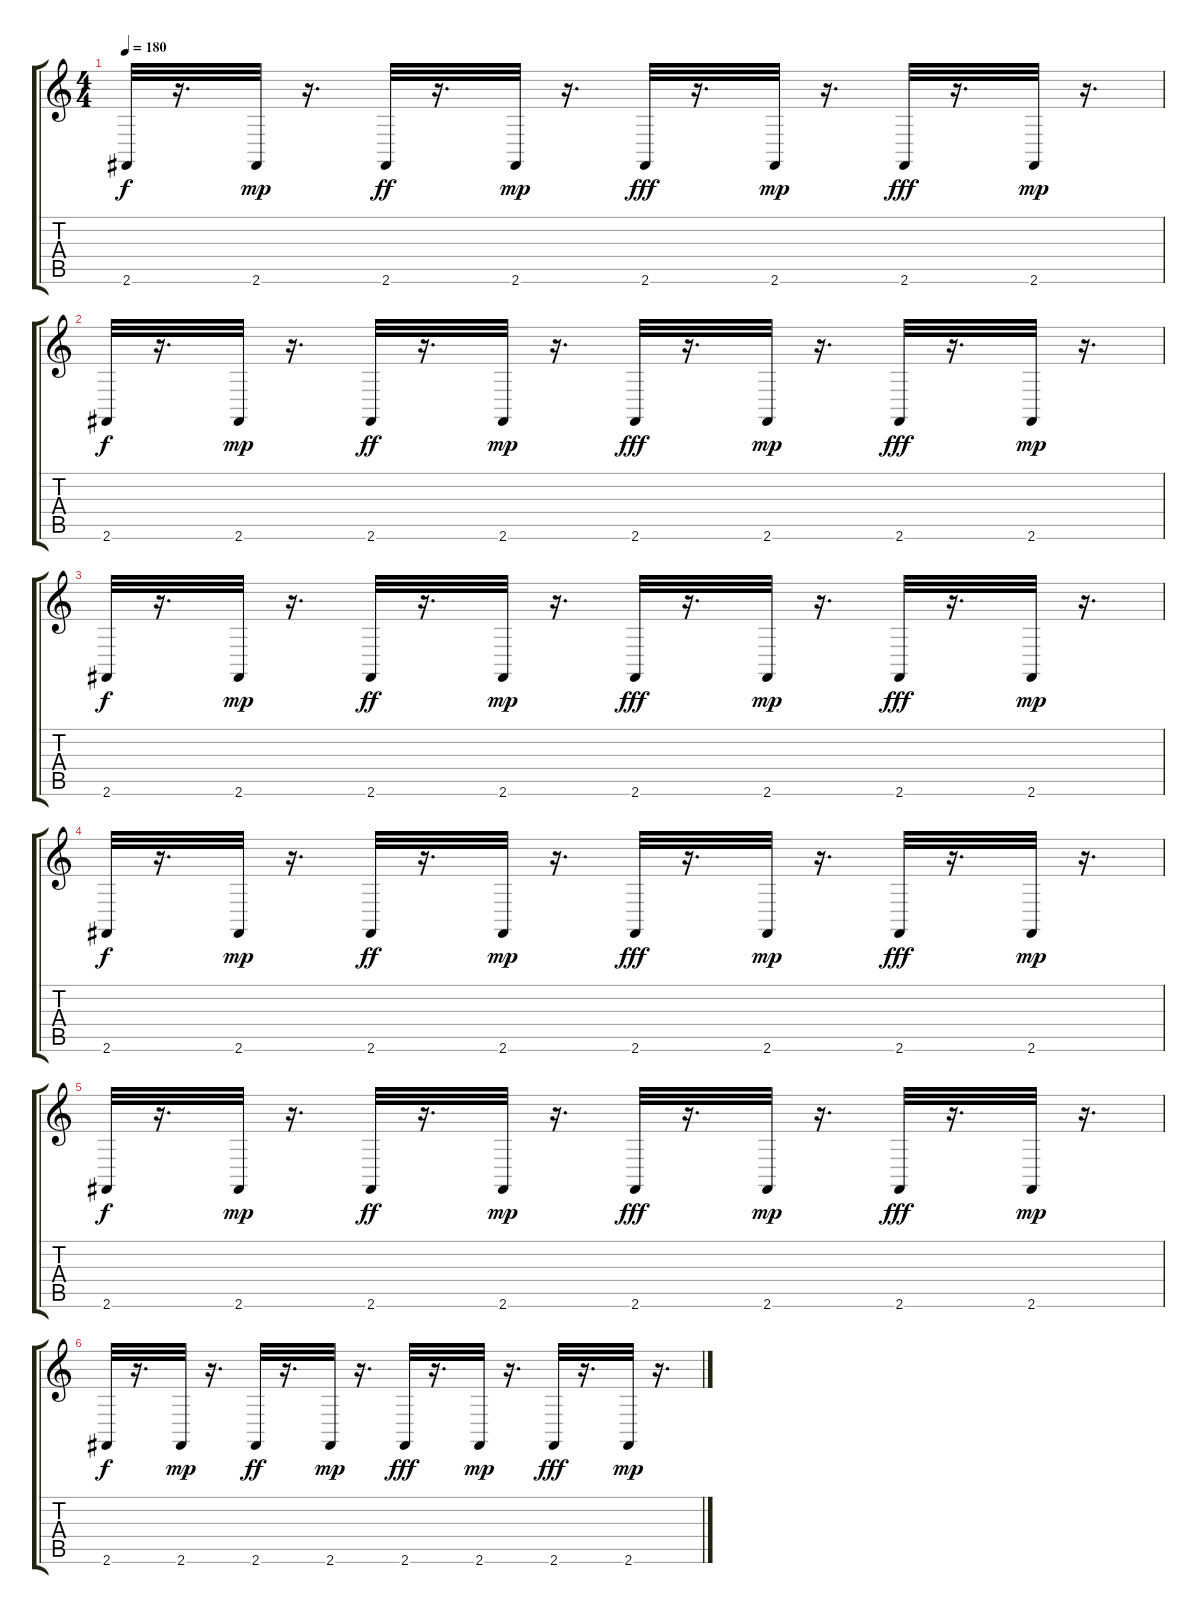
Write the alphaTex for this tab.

\track "" {instrument acousticgrandpiano}
\staff {score tabs}
\tuning (E4 B3 G3 D3 A2 E2) {hide}
\ts (4 4)
\tempo 180
\clef g2
\ks c
2.6.32{dy f} r.16{d} 2.6.32{dy mp} r.16{d} 2.6.32{dy ff} r.16{d} 2.6.32{dy mp} r.16{d} 2.6.32{dy fff} r.16{d} 2.6.32{dy mp} r.16{d} 2.6.32{dy fff} r.16{d} 2.6.32{dy mp} r.16{d} |
2.6.32{dy f} r.16{d} 2.6.32{dy mp} r.16{d} 2.6.32{dy ff} r.16{d} 2.6.32{dy mp} r.16{d} 2.6.32{dy fff} r.16{d} 2.6.32{dy mp} r.16{d} 2.6.32{dy fff} r.16{d} 2.6.32{dy mp} r.16{d} |
2.6.32{dy f} r.16{d} 2.6.32{dy mp} r.16{d} 2.6.32{dy ff} r.16{d} 2.6.32{dy mp} r.16{d} 2.6.32{dy fff} r.16{d} 2.6.32{dy mp} r.16{d} 2.6.32{dy fff} r.16{d} 2.6.32{dy mp} r.16{d} |
2.6.32{dy f} r.16{d} 2.6.32{dy mp} r.16{d} 2.6.32{dy ff} r.16{d} 2.6.32{dy mp} r.16{d} 2.6.32{dy fff} r.16{d} 2.6.32{dy mp} r.16{d} 2.6.32{dy fff} r.16{d} 2.6.32{dy mp} r.16{d} |
2.6.32{dy f} r.16{d} 2.6.32{dy mp} r.16{d} 2.6.32{dy ff} r.16{d} 2.6.32{dy mp} r.16{d} 2.6.32{dy fff} r.16{d} 2.6.32{dy mp} r.16{d} 2.6.32{dy fff} r.16{d} 2.6.32{dy mp} r.16{d} |
2.6.32{dy f} r.16{d} 2.6.32{dy mp} r.16{d} 2.6.32{dy ff} r.16{d} 2.6.32{dy mp} r.16{d} 2.6.32{dy fff} r.16{d} 2.6.32{dy mp} r.16{d} 2.6.32{dy fff} r.16{d} 2.6.32{dy mp} r.16{d}
